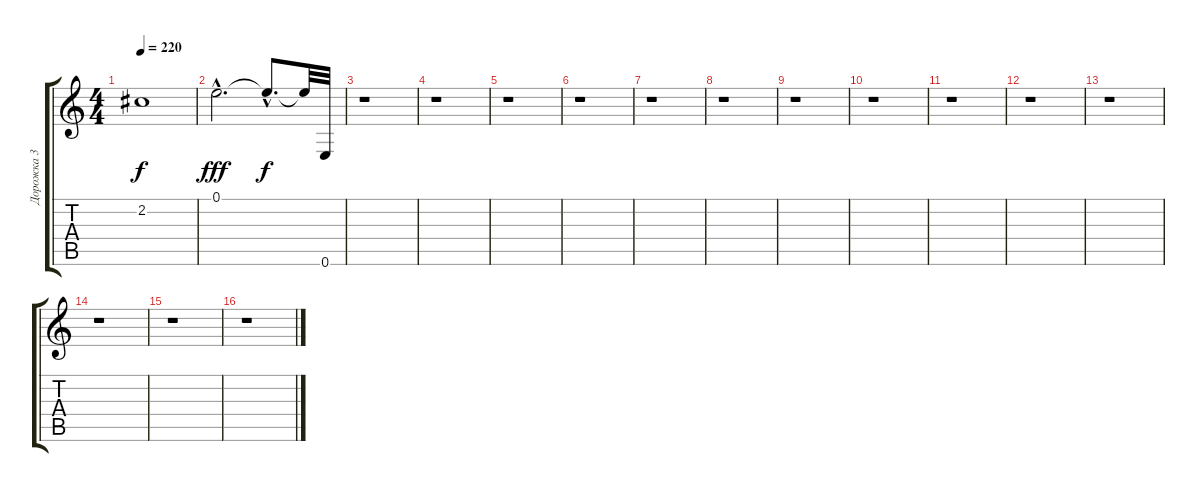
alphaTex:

\track ("Дорожка 3" "Дорожка 3") {instrument distortionguitar}
\staff {score tabs}
\tuning (E4 B3 G3 D3 A2 E2) {hide}
\ts (4 4)
\tempo 220
\clef g2
\ks c
2.2.1{dy f} |
0.1{hac}.2{d dy fff} 0.1{hac t}.8{d dy f} 0.1{t}.32 0.6.32 |
r.1 |
r.1 |
r.1 |
r.1 |
r.1 |
r.1 |
r.1 |
r.1 |
r.1 |
r.1 |
r.1 |
r.1 |
r.1 |
r.1
